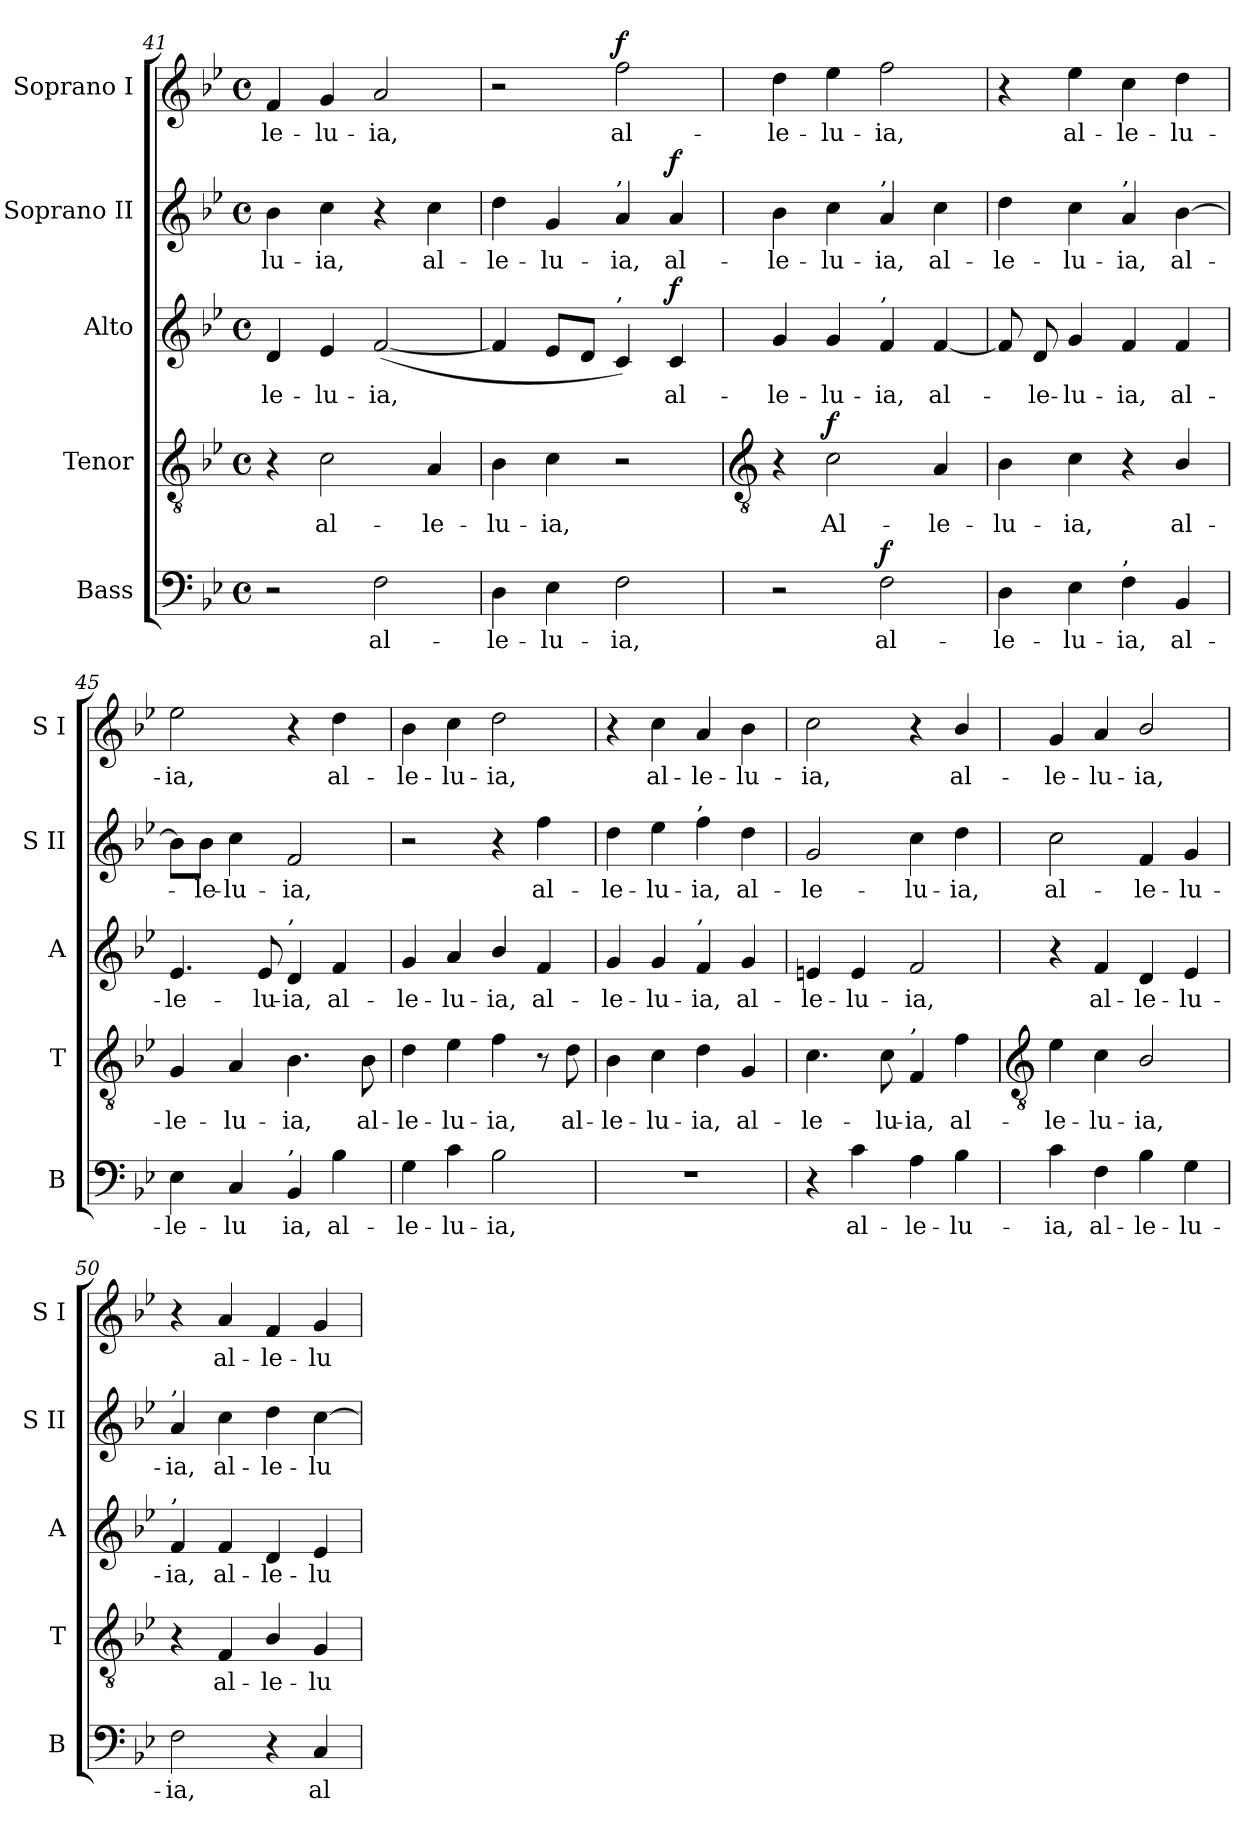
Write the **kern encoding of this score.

**kern	**text	**dynam	**kern	**text	**dynam	**kern	**text	**dynam	**kern	**text	**dynam	**kern	**text	**dynam
*part5	*part5	*part5	*part4	*part4	*part4	*part3	*part3	*part3	*part2	*part2	*part2	*part1	*part1	*part1
*staff5	*staff5	*staff5	*staff4	*staff4	*staff4	*staff3	*staff3	*staff3	*staff2	*staff2	*staff2	*staff1	*staff1	*staff1
*I"Bass	*	*	*I"Tenor	*	*	*I"Alto	*	*	*I"Soprano II	*	*	*I"Soprano I	*	*
*I'B	*	*	*I'T	*	*	*I'A	*	*	*I'S II	*	*	*I'S I	*	*
*clefF4	*	*	*clefGv2	*	*	*clefG2	*	*	*clefG2	*	*	*clefG2	*	*
*k[b-e-]	*	*	*k[b-e-]	*	*	*k[b-e-]	*	*	*k[b-e-]	*	*	*k[b-e-]	*	*
*B-:	*	*	*B-:	*	*	*B-:	*	*	*B-:	*	*	*B-:	*	*
*M4/4	*	*	*M4/4	*	*	*M4/4	*	*	*M4/4	*	*	*M4/4	*	*
*met(c)	*	*	*met(c)	*	*	*met(c)	*	*	*met(c)	*	*	*met(c)	*	*
=41	=41	=41	=41	=41	=41	=41	=41	=41	=41	=41	=41	=41	=41	=41
!	!	!	!	!	!	!	!LO:LY:b	!	!	!LO:LY:b	!	!	!LO:LY:b	!
2r	.	.	4r	.	.	4d	-le-	.	4b-	-lu-	.	4f	-le-	.
!	!	!	!	!LO:LY:b	!	!	!LO:LY:b	!	!	!LO:LY:b	!	!	!LO:LY:b	!
.	.	.	2c	al-	.	4e-	-lu-	.	4cc	-ia,	.	4g	-lu-	.
!	!LO:LY:b	!	!	!	!	!	!LO:LY:b	!	!	!	!	!	!LO:LY:b	!
2F	al-	.	.	.	.	(<[2f	-ia,	.	4r	.	.	2a	-ia,	.
!	!	!	!	!LO:LY:b	!	!	!	!	!	!LO:LY:b	!	!	!	!
.	.	.	4A	-le-	.	.	.	.	4cc	al-	.	.	.	.
=42	=42	=42	=42	=42	=42	=42	=42	=42	=42	=42	=42	=42	=42	=42
!	!LO:LY:b	!	!	!LO:LY:b	!	!	!	!	!	!LO:LY:b	!	!	!	!
4D	-le-	.	4B-	-lu-	.	4f]	.	.	4dd	-le-	.	2r	.	.
!	!LO:LY:b	!	!	!LO:LY:b	!	!	!	!	!	!LO:LY:b	!	!	!	!
4E-	-lu-	.	4c	-ia,	.	8e-L	.	.	4g	-lu-	.	.	.	.
.	.	.	.	.	.	8dJ	.	.	.	.	.	.	.	.
!	!	!	!	!	!	!	!	!	!LO:TX:a:t=,	!	!	!	!	!
!	!	!	!	!	!	!LO:TX:a:t=,	!	!	!	!	!	!	!	!
!	!LO:LY:b	!	!	!	!	!	!	!	!	!LO:LY:b	!	!	!LO:LY:b	!LO:DY:b
2F	-ia,	.	2r	.	.	4c)	.	.	4a	-ia,	.	2ff	al-	f
!	!	!	!	!	!	!	!LO:LY:b	!LO:DY:b	!	!LO:LY:b	!LO:DY:b	!	!	!
.	.	.	.	.	.	4c	al-	f	4a	al-	f	.	.	.
!!LO:LB:g=z
=43	=43	=43	=43	=43	=43	=43	=43	=43	=43	=43	=43	=43	=43	=43
*	*	*	*clefGv2	*	*	*	*	*	*	*	*	*	*	*
!	!	!	!	!	!	!	!LO:LY:b	!	!	!LO:LY:b	!	!	!LO:LY:b	!
2r	.	.	4r	.	.	4g	-le-	.	4b-	-le-	.	4dd	-le-	.
!	!	!	!	!LO:LY:b	!LO:DY:b	!	!LO:LY:b	!	!	!LO:LY:b	!	!	!LO:LY:b	!
.	.	.	2c	Al-	f	4g	-lu-	.	4cc	-lu-	.	4ee-	-lu-	.
!	!	!	!	!	!	!	!	!	!LO:TX:a:t=,	!	!	!	!	!
!	!	!	!	!	!	!LO:TX:a:t=,	!	!	!	!	!	!	!	!
!	!LO:LY:b	!LO:DY:b	!	!	!	!	!LO:LY:b	!	!	!LO:LY:b	!	!	!LO:LY:b	!
2F	al-	f	.	.	.	4f	-ia,	.	4a	-ia,	.	2ff	-ia,	.
!	!	!	!	!LO:LY:b	!	!	!LO:LY:b	!	!	!LO:LY:b	!	!	!	!
.	.	.	4A	-le-	.	[4f	al-	.	4cc	al-	.	.	.	.
=44	=44	=44	=44	=44	=44	=44	=44	=44	=44	=44	=44	=44	=44	=44
!	!LO:LY:b	!	!	!LO:LY:b	!	!	!	!	!	!LO:LY:b	!	!	!	!
4D	-le-	.	4B-	-lu-	.	8f]	.	.	4dd	-le-	.	4r	.	.
!	!	!	!	!	!	!	!LO:LY:b	!	!	!	!	!	!	!
.	.	.	.	.	.	8d	le-	.	.	.	.	.	.	.
!	!LO:LY:b	!	!	!LO:LY:b	!	!	!LO:LY:b	!	!	!LO:LY:b	!	!	!LO:LY:b	!
4E-	-lu-	.	4c	-ia,	.	4g	-lu-	.	4cc	-lu-	.	4ee-	al-	.
!	!	!	!	!	!	!	!	!	!LO:TX:a:t=,	!	!	!	!	!
!LO:TX:a:t=,	!	!	!	!	!	!	!	!	!	!	!	!	!	!
!	!LO:LY:b	!	!	!	!	!	!LO:LY:b	!	!	!LO:LY:b	!	!	!LO:LY:b	!
4F	-ia,	.	4r	.	.	4f	-ia,	.	4a	-ia,	.	4cc	-le-	.
!	!LO:LY:b	!	!	!LO:LY:b	!	!	!LO:LY:b	!	!	!LO:LY:b	!	!	!LO:LY:b	!
4BB-	al-	.	4B-/	al-	.	4f	al-	.	[4b-	al-	.	4dd	-lu-	.
=45	=45	=45	=45	=45	=45	=45	=45	=45	=45	=45	=45	=45	=45	=45
!	!LO:LY:b	!	!	!LO:LY:b	!	!	!LO:LY:b	!	!	!	!	!	!LO:LY:b	!
4E-	-le-	.	4G	-le-	.	4.e-	-le-	.	8b-\L]	.	.	2ee-	-ia,	.
!	!	!	!	!	!	!	!	!	!	!LO:LY:b	!	!	!	!
.	.	.	.	.	.	.	.	.	8b-\J	le-	.	.	.	.
!	!LO:LY:b	!	!	!LO:LY:b	!	!	!	!	!	!LO:LY:b	!	!	!	!
4C	-lu	.	4A	-lu-	.	.	.	.	4cc	-lu-	.	.	.	.
!	!	!	!	!	!	!	!LO:LY:b	!	!	!	!	!	!	!
.	.	.	.	.	.	8e-	-lu-	.	.	.	.	.	.	.
!	!	!	!	!	!	!LO:TX:a:t=,	!	!	!	!	!	!	!	!
!LO:TX:a:t=,	!	!	!	!	!	!	!	!	!	!	!	!	!	!
!	!LO:LY:b	!	!	!LO:LY:b	!	!	!LO:LY:b	!	!	!LO:LY:b	!	!	!	!
4BB-	ia,	.	4.B-	-ia,	.	4d	-ia,	.	2f	-ia,	.	4r	.	.
!	!LO:LY:b	!	!	!	!	!	!LO:LY:b	!	!	!	!	!	!LO:LY:b	!
4B-	al-	.	.	.	.	4f	al-	.	.	.	.	4dd	al-	.
!	!	!	!	!LO:LY:b	!	!	!	!	!	!	!	!	!	!
.	.	.	8B-	al-	.	.	.	.	.	.	.	.	.	.
=46	=46	=46	=46	=46	=46	=46	=46	=46	=46	=46	=46	=46	=46	=46
!	!LO:LY:b	!	!	!LO:LY:b	!	!	!LO:LY:b	!	!	!	!	!	!LO:LY:b	!
4G	-le-	.	4d	-le-	.	4g	-le-	.	2r	.	.	4b-	-le-	.
!	!LO:LY:b	!	!	!LO:LY:b	!	!	!LO:LY:b	!	!	!	!	!	!LO:LY:b	!
4c	-lu-	.	4e-	-lu-	.	4a	-lu-	.	.	.	.	4cc	-lu-	.
!	!LO:LY:b	!	!	!LO:LY:b	!	!	!LO:LY:b	!	!	!	!	!	!LO:LY:b	!
2B-	-ia,	.	4f	-ia,	.	4b-/	-ia,	.	4r	.	.	2dd	-ia,	.
!	!	!	!	!	!	!	!LO:LY:b	!	!	!LO:LY:b	!	!	!	!
.	.	.	8r	.	.	4f	al-	.	4ff	al-	.	.	.	.
!	!	!	!	!LO:LY:b	!	!	!	!	!	!	!	!	!	!
.	.	.	8d	al-	.	.	.	.	.	.	.	.	.	.
=47	=47	=47	=47	=47	=47	=47	=47	=47	=47	=47	=47	=47	=47	=47
!	!	!	!	!LO:LY:b	!	!	!LO:LY:b	!	!	!LO:LY:b	!	!	!	!
1r	.	.	4B-	-le-	.	4g	-le-	.	4dd	-le-	.	4r	.	.
!	!	!	!	!LO:LY:b	!	!	!LO:LY:b	!	!	!LO:LY:b	!	!	!LO:LY:b	!
.	.	.	4c	-lu-	.	4g	-lu-	.	4ee-	-lu-	.	4cc	al-	.
!	!	!	!	!	!	!	!	!	!LO:TX:a:t=,	!	!	!	!	!
!	!	!	!	!	!	!LO:TX:a:t=,	!	!	!	!	!	!	!	!
!	!	!	!	!LO:LY:b	!	!	!LO:LY:b	!	!	!LO:LY:b	!	!	!LO:LY:b	!
.	.	.	4d	-ia,	.	4f	-ia,	.	4ff	-ia,	.	4a	-le-	.
!	!	!	!	!LO:LY:b	!	!	!LO:LY:b	!	!	!LO:LY:b	!	!	!LO:LY:b	!
.	.	.	4G	al-	.	4g	al-	.	4dd	al-	.	4b-	-lu-	.
=48	=48	=48	=48	=48	=48	=48	=48	=48	=48	=48	=48	=48	=48	=48
!	!	!	!	!LO:LY:b	!	!	!LO:LY:b	!	!	!LO:LY:b	!	!	!LO:LY:b	!
4r	.	.	4.c	-le-	.	4en	-le-	.	2g	-le-	.	2cc	-ia,	.
!	!LO:LY:b	!	!	!	!	!	!LO:LY:b	!	!	!	!	!	!	!
4c	al-	.	.	.	.	4e	-lu-	.	.	.	.	.	.	.
!	!	!	!	!LO:LY:b	!	!	!	!	!	!	!	!	!	!
.	.	.	8c	-lu-	.	.	.	.	.	.	.	.	.	.
!	!	!	!LO:TX:a:t=,	!	!	!	!	!	!	!	!	!	!	!
!	!LO:LY:b	!	!	!LO:LY:b	!	!	!LO:LY:b	!	!	!LO:LY:b	!	!	!	!
4A	-le-	.	4F	-ia,	.	2f	-ia,	.	4cc	-lu-	.	4r	.	.
!	!LO:LY:b	!	!	!LO:LY:b	!	!	!	!	!	!LO:LY:b	!	!	!LO:LY:b	!
4B-	-lu-	.	4f	al-	.	.	.	.	4dd	-ia,	.	4b-/	al-	.
!!LO:LB:g=z
=49	=49	=49	=49	=49	=49	=49	=49	=49	=49	=49	=49	=49	=49	=49
*	*	*	*clefGv2	*	*	*	*	*	*	*	*	*	*	*
!	!LO:LY:b	!	!	!LO:LY:b	!	!	!	!	!	!LO:LY:b	!	!	!LO:LY:b	!
4c	-ia,	.	4e-	-le-	.	4r	.	.	2cc	al-	.	4g	-le-	.
!	!LO:LY:b	!	!	!LO:LY:b	!	!	!LO:LY:b	!	!	!	!	!	!LO:LY:b	!
4F	al-	.	4c	-lu-	.	4f	al-	.	.	.	.	4a	-lu-	.
!	!LO:LY:b	!	!	!LO:LY:b	!	!	!LO:LY:b	!	!	!LO:LY:b	!	!	!LO:LY:b	!
4B-	-le-	.	2B-/	-ia,	.	4d	-le-	.	4f	-le-	.	2b-/	-ia,	.
!	!LO:LY:b	!	!	!	!	!	!LO:LY:b	!	!	!LO:LY:b	!	!	!	!
4G	-lu-	.	.	.	.	4e-	-lu-	.	4g	-lu-	.	.	.	.
=50	=50	=50	=50	=50	=50	=50	=50	=50	=50	=50	=50	=50	=50	=50
!	!	!	!	!	!	!	!	!	!LO:TX:a:t=,	!	!	!	!	!
!	!	!	!	!	!	!LO:TX:a:t=,	!	!	!	!	!	!	!	!
!	!LO:LY:b	!	!	!	!	!	!LO:LY:b	!	!	!LO:LY:b	!	!	!	!
2F	-ia,	.	4r	.	.	4f	-ia,	.	4a	-ia,	.	4r	.	.
!	!	!	!	!LO:LY:b	!	!	!LO:LY:b	!	!	!LO:LY:b	!	!	!LO:LY:b	!
.	.	.	4F	al-	.	4f	al-	.	4cc	al-	.	4a	al-	.
!	!	!	!	!LO:LY:b	!	!	!LO:LY:b	!	!	!LO:LY:b	!	!	!LO:LY:b	!
4r	.	.	4B-/	-le-	.	4d	-le-	.	4dd	-le-	.	4f	-le-	.
!	!LO:LY:b	!	!	!LO:LY:b	!	!	!LO:LY:b	!	!	!LO:LY:b	!	!	!LO:LY:b	!
4C	al-	.	4G	-lu-	.	4e-	-lu-	.	[4cc	-lu-	.	4g	-lu-	.
=	=	=	=	=	=	=	=	=	=	=	=	=	=	=
*-	*-	*-	*-	*-	*-	*-	*-	*-	*-	*-	*-	*-	*-	*-
